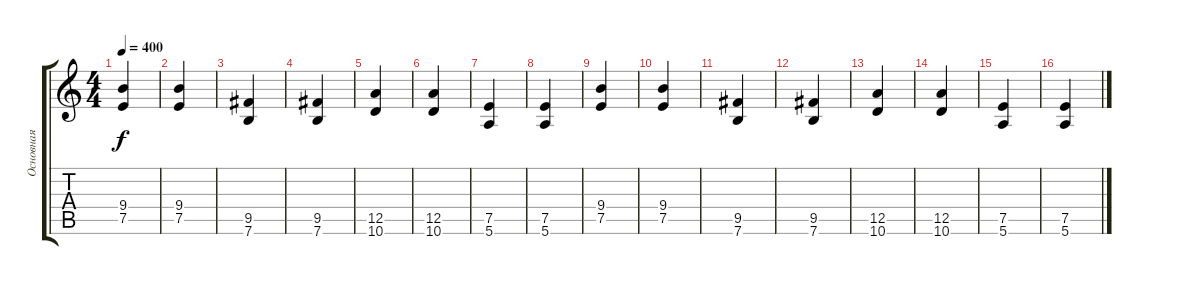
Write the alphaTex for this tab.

\track ("Основная  Гитара" "Основная  ") {instrument distortionguitar}
\staff {score tabs}
\tuning (E4 B3 G3 D3 A2 E2) {hide}
\ts (4 4)
\tempo 400
\clef g2
\ks c
(9.4 7.5).4{dy f} |
(9.4 7.5).4 |
(9.5 7.6).4 |
(9.5 7.6).4 |
(12.5 10.6).4 |
(12.5 10.6).4 |
(7.5 5.6).4 |
(7.5 5.6).4 |
(9.4 7.5).4 |
(9.4 7.5).4 |
(9.5 7.6).4 |
(9.5 7.6).4 |
(12.5 10.6).4 |
(12.5 10.6).4 |
(7.5 5.6).4 |
(7.5 5.6).4
